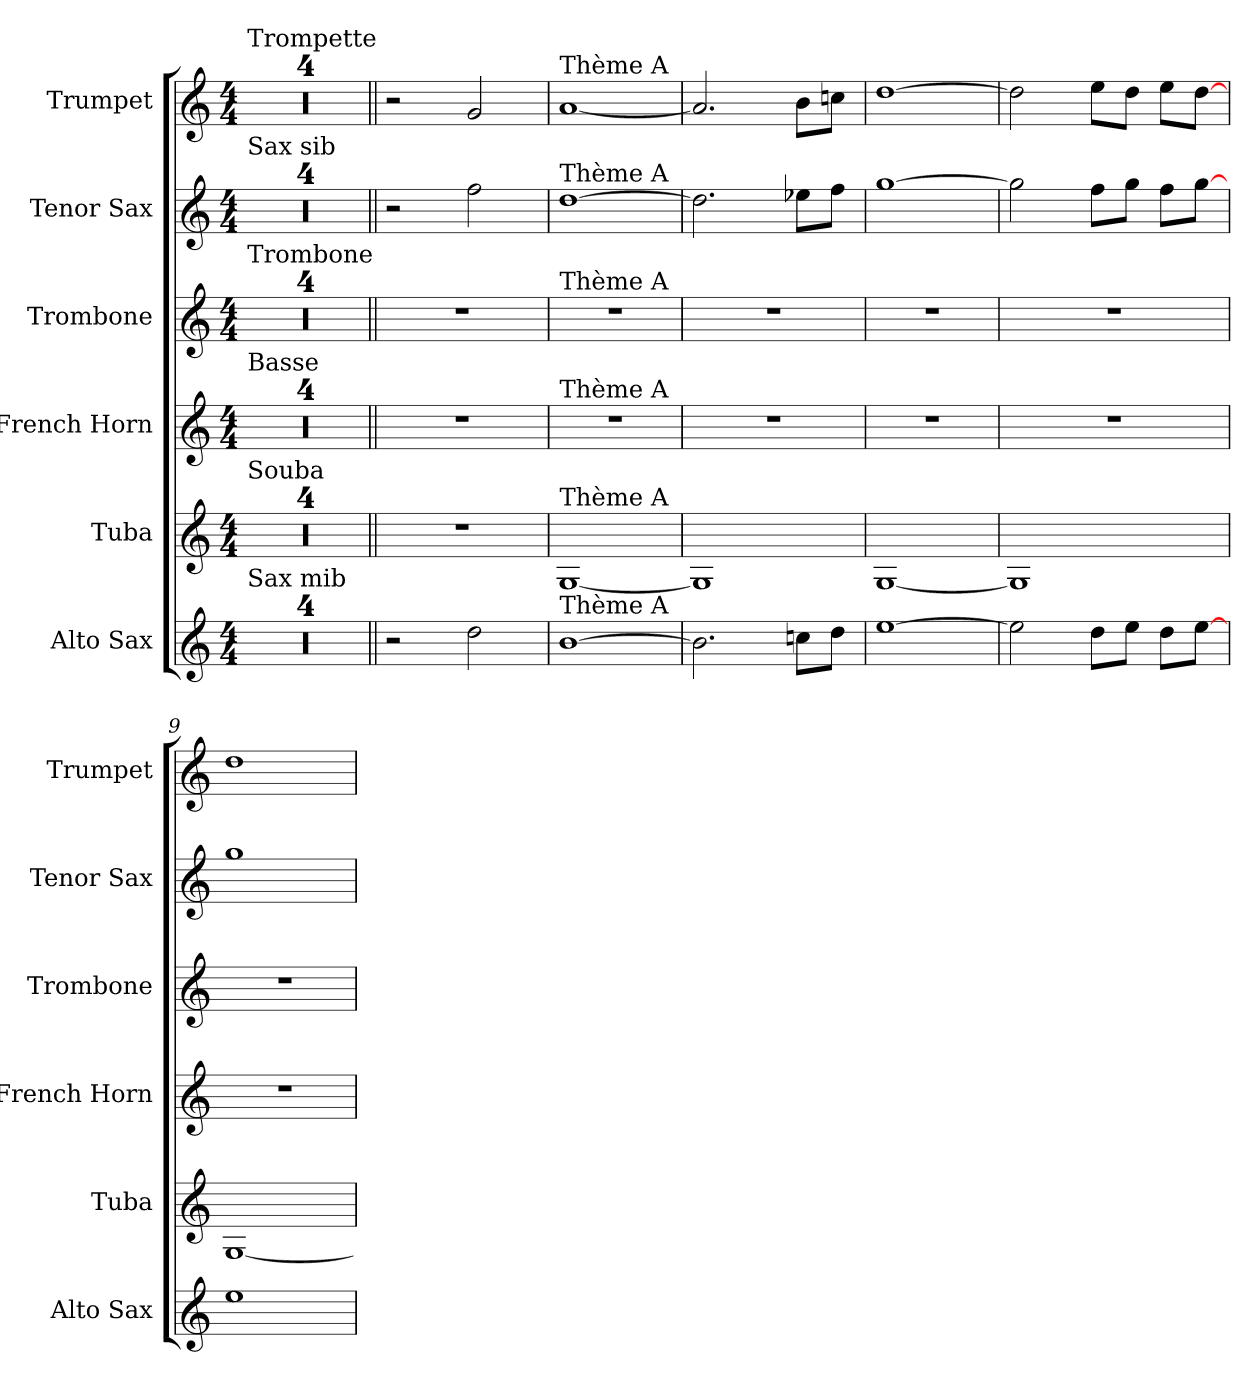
**kern	**kern	**kern	**kern	**kern	**kern
*part6	*part5	*part4	*part3	*part2	*part1
*staff6	*staff5	*staff4	*staff3	*staff2	*staff1
*I"Alto Sax	*I"Tuba	*I"French Horn	*I"Trombone	*I"Tenor Sax	*I"Trumpet
*I'Alto Sax	*I'Tuba	*I'French Horn	*I'Trombone	*I'Tenor Sax	*I'Trumpet
*clefG2	*clefG2	*clefG2	*clefG2	*clefG2	*clefG2
*ITrd5c9	*ITrd15c26	*ITrd8c14	*ITrd8c14	*ITrd8c14	*ITrd1c2
*M4/4	*M4/4	*M4/4	*M4/4	*M4/4	*M4/4
=	=	=	=	=	=
!	!	!	!	!	!LO:TX:a:t=Trompette
!	!	!	!	!LO:TX:a:t=Sax sib	!
!	!	!	!LO:TX:a:t=Trombone	!	!
!	!	!LO:TX:a:t=Basse	!	!	!
!	!LO:TX:a:t=Souba	!	!	!	!
!LO:TX:a:t=Sax mib	!	!	!	!	!
1r	1r	1r	1r	1r	1r
=1||	=1||	=1||	=1||	=1||	=1||
1r	1r	1r	1r	1r	1r
=2	=2	=2	=2	=2	=2
1r	1r	1r	1r	1r	1r
=3	=3	=3	=3	=3	=3
1r	1r	1r	1r	1r	1r
=4	=4	=4	=4	=4	=4
2r	1r	1r	1r	2r	2r
2f	.	.	.	2f	2f
=5	=5	=5	=5	=5	=5
!	!	!	!	!	!LO:TX:a:t=Thème A
!	!	!	!	!LO:TX:a:t=Thème A	!
!	!	!	!LO:TX:a:t=Thème A	!	!
!	!	!LO:TX:a:t=Thème A	!	!	!
!	!LO:TX:a:t=Thème A	!	!	!	!
!LO:TX:a:t=Thème A	!	!	!	!	!
[1d	[1GGG	1r	1r	[1d	[1g
=6	=6	=6	=6	=6	=6
2.d]	1GGG]	1r	1r	2.d]	2.g]
8e-L	.	.	.	8e-L	8aL
8fJ	.	.	.	8fJ	8b-J
=7	=7	=7	=7	=7	=7
[1g	[1GGG	1r	1r	[1g	[1cc
=8	=8	=8	=8	=8	=8
2g]	1GGG]	1r	1r	2g]	2cc]
8fL	.	.	.	8fL	8ddL
8gJ	.	.	.	8gJ	8ccJ
8fL	.	.	.	8fL	8ddL
[8gJ	.	.	.	[8gJ	[8ccJ
=9	=9	=9	=9	=9	=9
1g	[1GGG	1r	1r	1g	1cc
=	=	=	=	=	=
*-	*-	*-	*-	*-	*-
